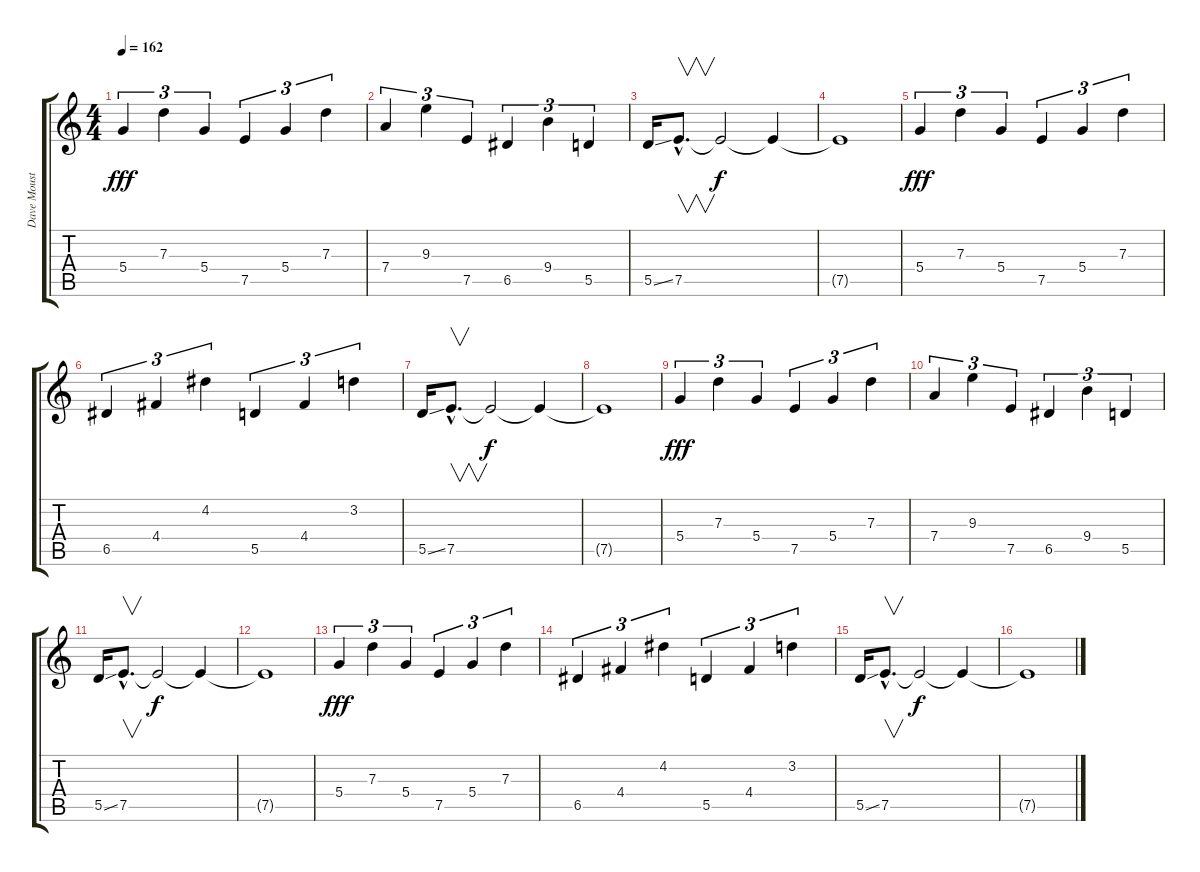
\track ("Dave Moustaine" "Dave Moust") {instrument distortionguitar}
\staff {score tabs}
\tuning (E4 B3 G3 D3 A2 E2) {hide}
\ts (4 4)
\tempo 162
\clef g2
\ks c
5.4.4{tu (3 2) dy fff} 7.3.4{tu (3 2)} 5.4.4{tu (3 2)} 7.5.4{tu (3 2)} 5.4.4{tu (3 2)} 7.3.4{tu (3 2)} |
7.4.4{tu (3 2)} 9.3.4{tu (3 2)} 7.5.4{tu (3 2)} 6.5.4{tu (3 2)} 9.4.4{tu (3 2)} 5.5.4{tu (3 2)} |
5.5{ss}.16 7.5{hac}.8{v d} 7.5{t}.2{dy f} 7.5{t}.4 |
7.5{t}.1 |
5.4.4{tu (3 2) dy fff} 7.3.4{tu (3 2)} 5.4.4{tu (3 2)} 7.5.4{tu (3 2)} 5.4.4{tu (3 2)} 7.3.4{tu (3 2)} |
6.5.4{tu (3 2)} 4.4.4{tu (3 2)} 4.2.4{tu (3 2)} 5.5.4{tu (3 2)} 4.4.4{tu (3 2)} 3.2.4{tu (3 2)} |
5.5{ss}.16 7.5{hac}.8{v d} 7.5{t}.2{dy f} 7.5{t}.4 |
7.5{t}.1 |
5.4.4{tu (3 2) dy fff} 7.3.4{tu (3 2)} 5.4.4{tu (3 2)} 7.5.4{tu (3 2)} 5.4.4{tu (3 2)} 7.3.4{tu (3 2)} |
7.4.4{tu (3 2)} 9.3.4{tu (3 2)} 7.5.4{tu (3 2)} 6.5.4{tu (3 2)} 9.4.4{tu (3 2)} 5.5.4{tu (3 2)} |
5.5{ss}.16 7.5{hac}.8{v d} 7.5{t}.2{dy f} 7.5{t}.4 |
7.5{t}.1 |
5.4.4{tu (3 2) dy fff} 7.3.4{tu (3 2)} 5.4.4{tu (3 2)} 7.5.4{tu (3 2)} 5.4.4{tu (3 2)} 7.3.4{tu (3 2)} |
6.5.4{tu (3 2)} 4.4.4{tu (3 2)} 4.2.4{tu (3 2)} 5.5.4{tu (3 2)} 4.4.4{tu (3 2)} 3.2.4{tu (3 2)} |
5.5{ss}.16 7.5{hac}.8{v d} 7.5{t}.2{dy f} 7.5{t}.4 |
7.5{t}.1
